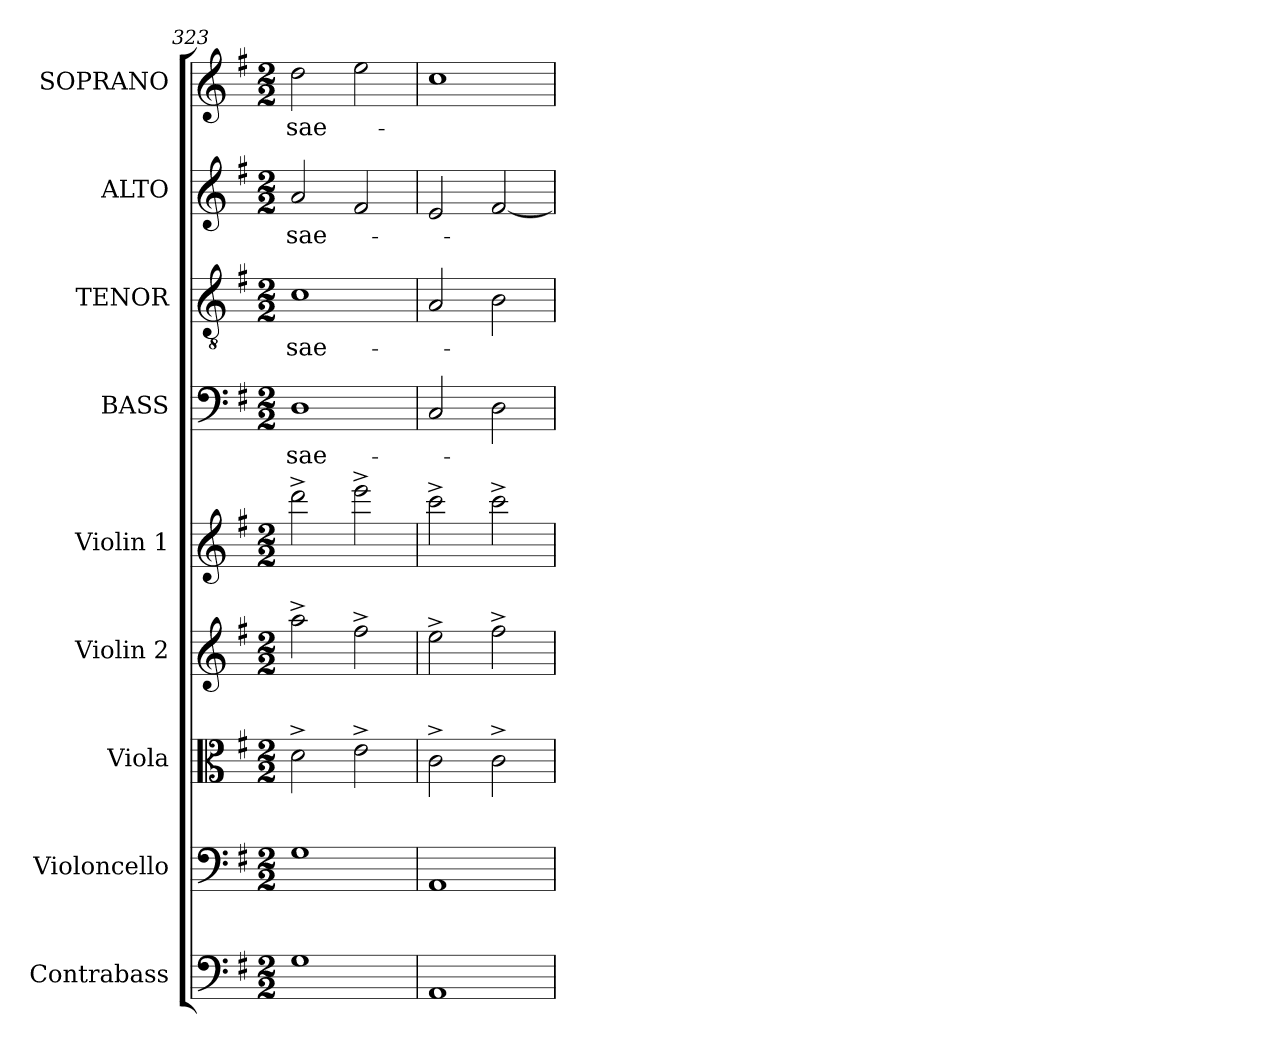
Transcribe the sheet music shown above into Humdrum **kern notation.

**kern	**kern	**kern	**kern	**kern	**kern	**text	**kern	**text	**kern	**text	**kern	**text
*part9	*part8	*part7	*part6	*part5	*part4	*part4	*part3	*part3	*part2	*part2	*part1	*part1
*staff9	*staff8	*staff7	*staff6	*staff5	*staff4	*staff4	*staff3	*staff3	*staff2	*staff2	*staff1	*staff1
*I"Contrabass	*I"Violoncello	*I"Viola	*I"Violin 2	*I"Violin 1	*I"BASS	*	*I"TENOR	*	*I"ALTO	*	*I"SOPRANO	*
*I'Cb.	*I'Vc.	*I'Vla.	*I'Vln. 2	*I'Vln. 1	*I'B.	*	*I'T.	*	*I'A.	*	*I'S.	*
*clefF4	*clefF4	*clefC3	*clefG2	*clefG2	*clefF4	*	*clefGv2	*	*clefG2	*	*clefG2	*
*ITrd7c12	*	*	*	*	*	*	*ITrd7c12	*	*	*	*	*
*k[f#]	*k[f#]	*k[f#]	*k[f#]	*k[f#]	*k[f#]	*	*k[f#]	*	*k[f#]	*	*k[f#]	*
*G:	*G:	*G:	*G:	*G:	*G:	*	*G:	*	*G:	*	*G:	*
*M2/2	*M2/2	*M2/2	*M2/2	*M2/2	*M2/2	*	*M2/2	*	*M2/2	*	*M2/2	*
=323	=323	=323	=323	=323	=323	=323	=323	=323	=323	=323	=323	=323
!	!	!	!	!	!	!LO:LY:b:color=#000000	!	!	!	!	!	!
!	!	!	!	!	!	!	!	!LO:LY:b:color=#000000	!	!	!	!
!	!	!	!	!	!	!	!	!	!	!LO:LY:b:color=#000000	!	!
!	!	!	!	!	!	!	!	!	!	!	!	!LO:LY:b:color=#000000
1GGi	1Gi	2d^i\	2aa^i\	2ddd^i\	1Di	sae-	1Ci	sae-	2ai/	sae-	2ddi\	sae-
.	.	2e^i\	2ff#^i\	2eee^i\	.	.	.	.	2f#i/	.	2eei\	.
=324	=324	=324	=324	=324	=324	=324	=324	=324	=324	=324	=324	=324
1AAAi	1AAi	2c^i\	2ee^i\	2ccc^i\	2Ci/	.	2AAi/	.	2ei/	.	1cci	.
.	.	2c^i\	2ff#^i\	2ccc^i\	2Di\	.	2BBi\	.	[<2f#i/	.	.	.
=	=	=	=	=	=	=	=	=	=	=	=	=
*-	*-	*-	*-	*-	*-	*-	*-	*-	*-	*-	*-	*-
